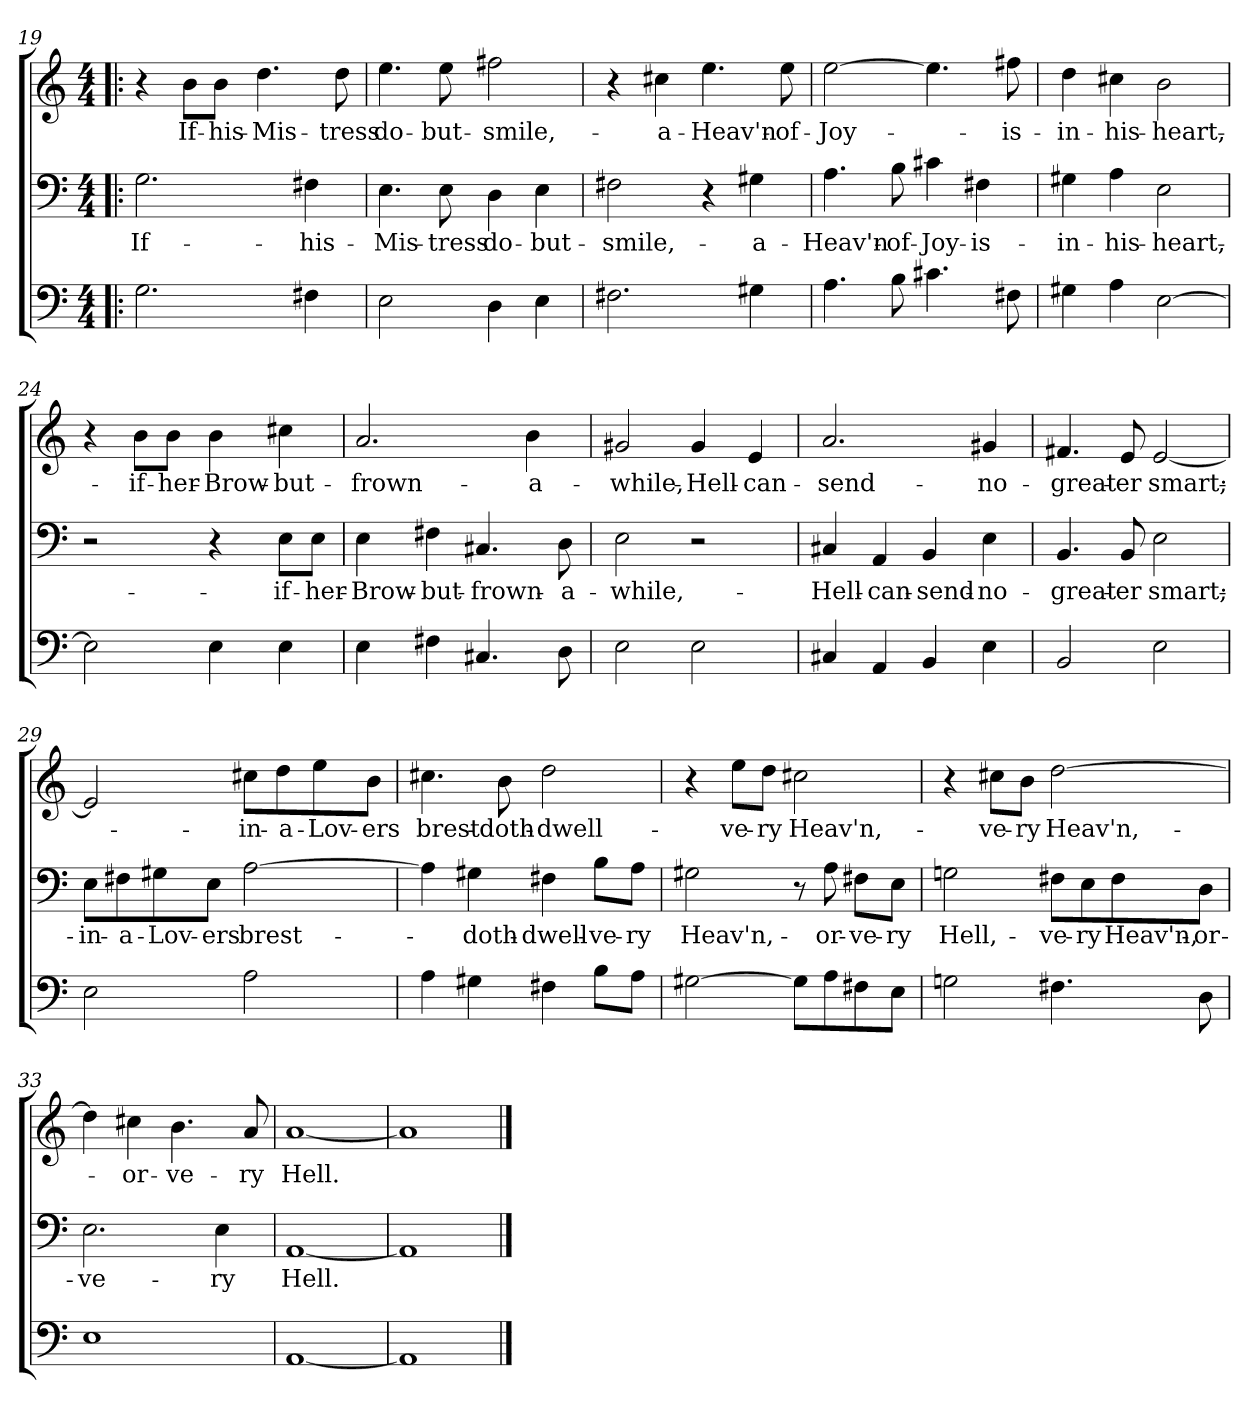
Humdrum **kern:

**kern	**kern	**text	**kern	**text
*part3	*part2	*part2	*part1	*part1
*staff3	*staff2	*staff2	*staff1	*staff1
*clefF4	*clefF4	*	*clefG2	*
*k[]	*k[]	*	*k[]	*
*C:	*C:	*	*C:	*
*M4/4	*M4/4	*	*M4/4	*
=19!|:	=19!|:	=19!|:	=19!|:	=19!|:
2.G\	2.G\	If-	4r	.
.	.	.	8b\L	If-
.	.	.	8b\J	his-
.	.	.	4.dd\	Mis-
4F#X\	4F#X\	his-	.	.
.	.	.	8dd\	-tress
=20	=20	=20	=20	=20
2E\	4.E\	Mis-	4.ee\	do-
.	8E\	-tress	8ee\	but-
4D\	4D\	do-	2ff#X\	smile,-
4E\	4E\	but-	.	.
!!LO:LB:g=z
=21	=21	=21	=21	=21
2.F#X\	2F#X\	smile,-	4r	.
.	.	.	4cc#X\	a-
.	4r	.	4.ee\	Heav'n-
4G#X\	4G#X\	a-	.	.
.	.	.	8ee\	of-
=22	=22	=22	=22	=22
4.A\	4.A\	Heav'n-	[2ee\	Joy-
8B\	8B\	of-	.	.
4.c#X\	4c#X\	Joy-	4.ee\]	.
.	4F#X\	is-	.	.
8F#X\	.	.	8ff#X\	is-
=23	=23	=23	=23	=23
4G#X\	4G#X\	in-	4dd\	in-
4A\	4A\	his-	4cc#X\	his-
[2E\	2E\	heart,-	2b\	heart,-
=24	=24	=24	=24	=24
2E\]	2r	.	4r	.
.	.	.	8b\L	if-
.	.	.	8b\J	her-
4E\	4r	.	4b\	Brow-
4E\	8E\L	if-	4cc#X\	but-
.	8E\J	her-	.	.
=25	=25	=25	=25	=25
4E\	4E\	Brow-	2.a/	frown-
4F#X\	4F#X\	but-	.	.
4.C#X/	4.C#X/	frown-	.	.
.	.	.	4b\	a-
8D\	8D\	a-	.	.
=26	=26	=26	=26	=26
2E\	2E\	while,-	2g#X/	while,-
2E\	2r	.	4g#/	Hell-
.	.	.	4e/	can-
!!LO:LB:g=z
=27	=27	=27	=27	=27
4C#X/	4C#X/	Hell-	2.a/	send-
4AA/	4AA/	can-	.	.
4BB/	4BB/	send-	.	.
4E\	4E\	no-	4g#X/	no-
=28	=28	=28	=28	=28
2BB/	4.BB/	great-	4.f#X/	great-
.	8BB/	-er	8e/	-er
2E\	2E\	smart;-	[2e/	smart;-
=29	=29	=29	=29	=29
2E\	8E\L	in-	2e/]	.
.	8F#X\	a-	.	.
.	8G#X\	Lov-	.	.
.	8E\J	-ers	.	.
2A\	[2A\	brest-	8cc#X\L	in-
.	.	.	8dd\	a-
.	.	.	8ee\	Lov-
.	.	.	8b\J	-ers
=30	=30	=30	=30	=30
4A\	4A\]	.	4.cc#X\	brest-
4G#X\	4G#X\	doth-	.	.
.	.	.	8b\	doth-
4F#X\	4F#X\	dwell-	2dd\	dwell-
8B\L	8B\L	ve-	.	.
8A\J	8A\J	-ry	.	.
!!LO:LB:g=z
=31	=31	=31	=31	=31
[2G#X\	2G#X\	Heav'n,-	4r	.
.	.	.	8ee\L	ve-
.	.	.	8dd\J	-ry
8G#\L]	8r	.	2cc#X\	Heav'n,-
8A\	8A\	or-	.	.
8F#X\	8F#X\L	ve-	.	.
8E\J	8E\J	-ry	.	.
=32	=32	=32	=32	=32
2Gn\	2Gn\	Hell,-	4r	.
.	.	.	8cc#X\L	ve-
.	.	.	8b\J	-ry
4.F#X\	8F#X\L	ve-	[2dd\	Heav'n,-
.	8E\	-ry	.	.
.	8F#\	Heav'n,-	.	.
8D\	8D\J	or-	.	.
=33	=33	=33	=33	=33
1E\	2.E\	ve-	4dd\]	.
.	.	.	4cc#X\	or-
.	.	.	4.b\	ve-
.	4E\	-ry	.	.
.	.	.	8a/	-ry
=34	=34	=34	=34	=34
[1AA/	[1AA/	Hell.-	[1a/	Hell.-
=35	=35	=35	=35	=35
1AA/]	1AA/]	-	1a/]	-
==	==	==	==	==
*-	*-	*-	*-	*-
